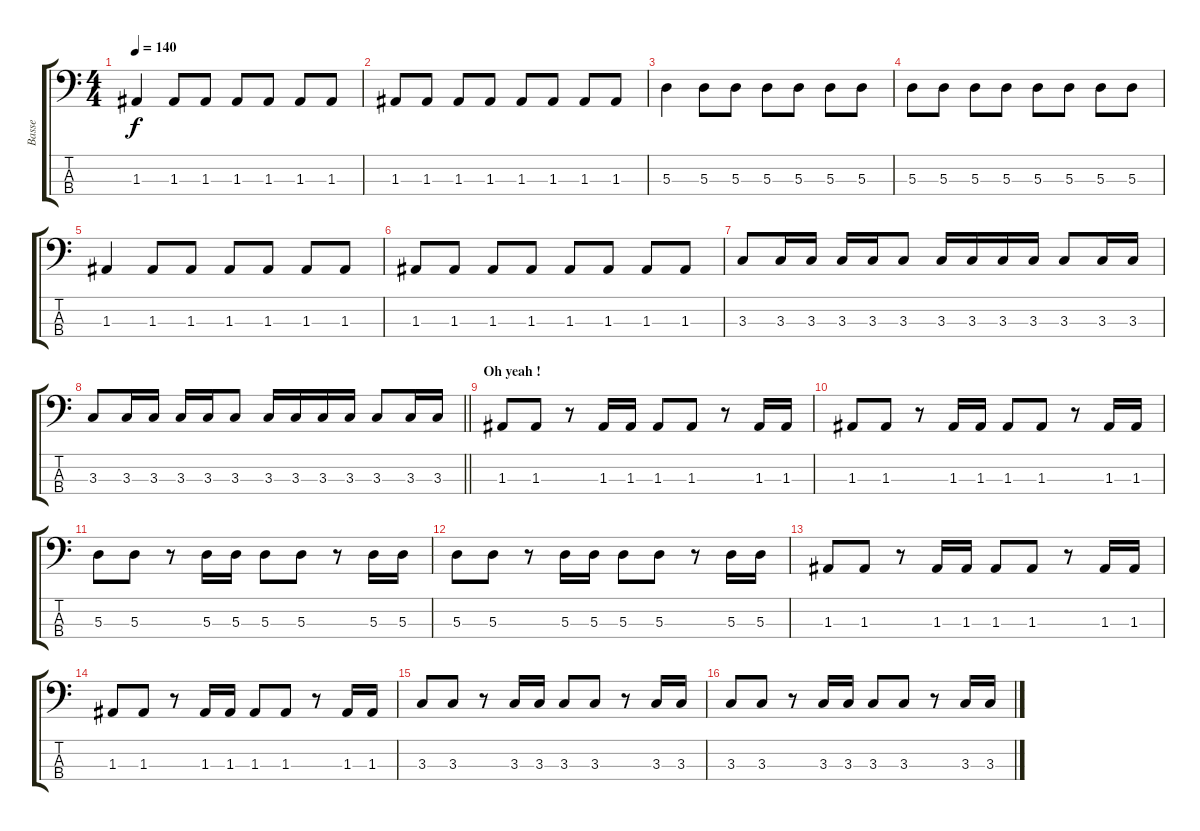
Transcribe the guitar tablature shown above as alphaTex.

\track ("Basse" "Basse") {instrument slapbass2}
\staff {score tabs}
\tuning (G2 D2 A1 E1) {hide}
\ts (4 4)
\tempo 140
\clef f4
\ks c
1.3.4{dy f} 1.3.8 1.3.8 1.3.8 1.3.8 1.3.8 1.3.8 |
1.3.8 1.3.8 1.3.8 1.3.8 1.3.8 1.3.8 1.3.8 1.3.8 |
5.3.4 5.3.8 5.3.8 5.3.8 5.3.8 5.3.8 5.3.8 |
5.3.8 5.3.8 5.3.8 5.3.8 5.3.8 5.3.8 5.3.8 5.3.8 |
1.3.4 1.3.8 1.3.8 1.3.8 1.3.8 1.3.8 1.3.8 |
1.3.8 1.3.8 1.3.8 1.3.8 1.3.8 1.3.8 1.3.8 1.3.8 |
3.3.8 3.3.16 3.3.16 3.3.16 3.3.16 3.3.8 3.3.16 3.3.16 3.3.16 3.3.16 3.3.8 3.3.16 3.3.16 |
\barLineRight lightlight
3.3.8 3.3.16 3.3.16 3.3.16 3.3.16 3.3.8 3.3.16 3.3.16 3.3.16 3.3.16 3.3.8 3.3.16 3.3.16 |
\section ("" "Oh yeah !")
1.3.8 1.3.8 r.8 1.3.16 1.3.16 1.3.8 1.3.8 r.8 1.3.16 1.3.16 |
1.3.8 1.3.8 r.8 1.3.16 1.3.16 1.3.8 1.3.8 r.8 1.3.16 1.3.16 |
5.3.8 5.3.8 r.8 5.3.16 5.3.16 5.3.8 5.3.8 r.8 5.3.16 5.3.16 |
5.3.8 5.3.8 r.8 5.3.16 5.3.16 5.3.8 5.3.8 r.8 5.3.16 5.3.16 |
1.3.8 1.3.8 r.8 1.3.16 1.3.16 1.3.8 1.3.8 r.8 1.3.16 1.3.16 |
1.3.8 1.3.8 r.8 1.3.16 1.3.16 1.3.8 1.3.8 r.8 1.3.16 1.3.16 |
3.3.8 3.3.8 r.8 3.3.16 3.3.16 3.3.8 3.3.8 r.8 3.3.16 3.3.16 |
3.3.8 3.3.8 r.8 3.3.16 3.3.16 3.3.8 3.3.8 r.8 3.3.16 3.3.16
